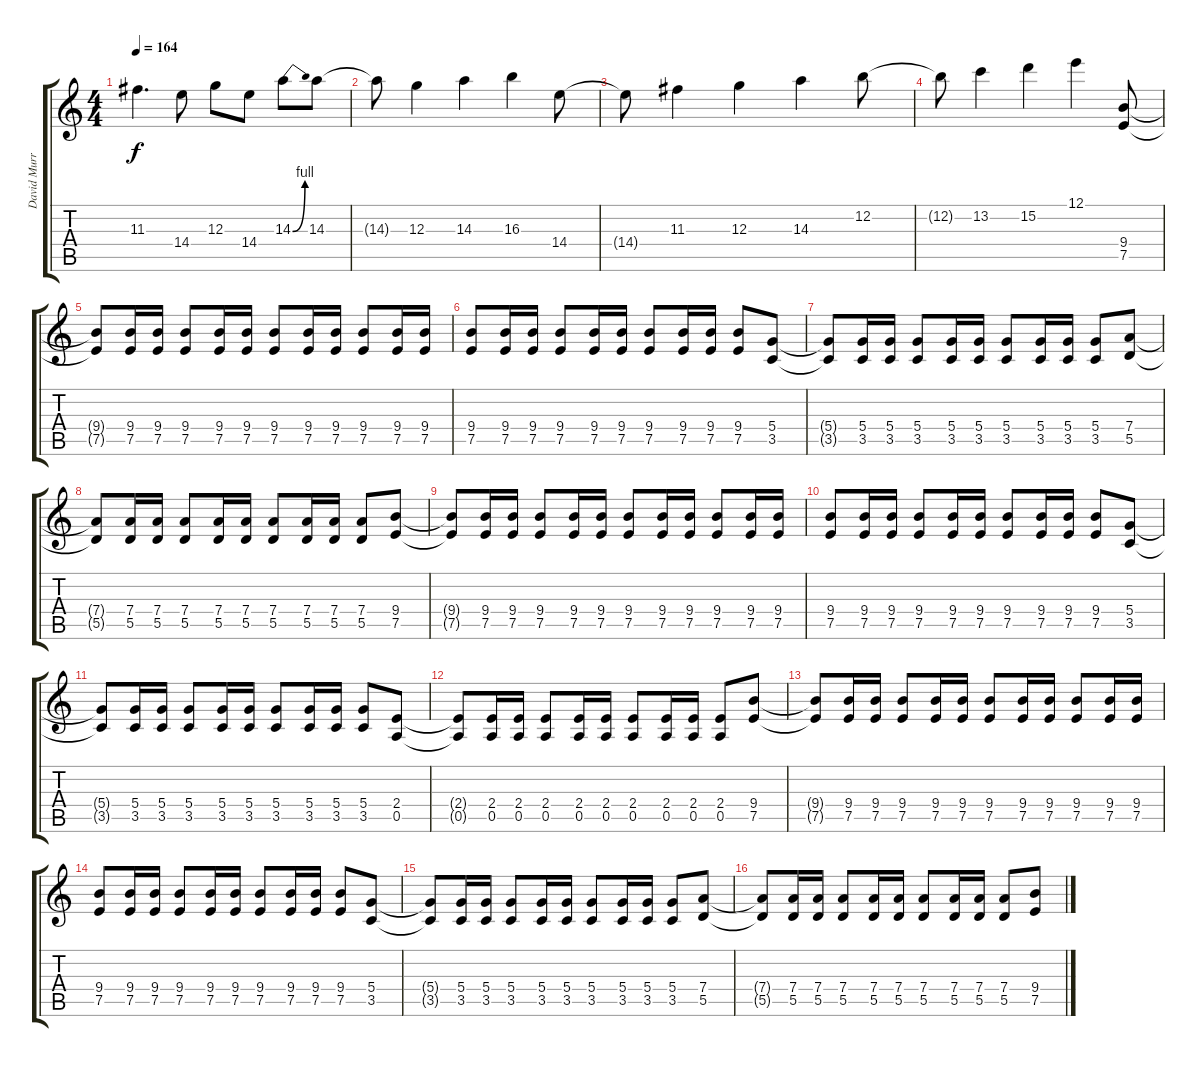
\track ("David Murray (Guitar 2)" "David Murr") {instrument distortionguitar}
\staff {score tabs}
\tuning (E4 B3 G3 D3 A2 E2) {hide}
\ts (4 4)
\tempo 164
\clef g2
\ks c
11.3{t}.4{d dy f} 14.4.8 12.3.8 14.4.8 14.3{be (bend 0 0 60 4)}.8 14.3.8 |
14.3{t}.8 12.3.4 14.3.4 16.3.4 14.4.8 |
14.4{t}.8 11.3.4 12.3.4 14.3.4 12.2.8 |
12.2{t}.8 13.2.4 15.2.4 12.1.4 (9.4 7.5).8 |
(9.4{t} 7.5{t}).8 (9.4 7.5).16 (9.4 7.5).16 (9.4 7.5).8 (9.4 7.5).16 (9.4 7.5).16 (9.4 7.5).8 (9.4 7.5).16 (9.4 7.5).16 (9.4 7.5).8 (9.4 7.5).16 (9.4 7.5).16 |
(9.4 7.5).8 (9.4 7.5).16 (9.4 7.5).16 (9.4 7.5).8 (9.4 7.5).16 (9.4 7.5).16 (9.4 7.5).8 (9.4 7.5).16 (9.4 7.5).16 (9.4 7.5).8 (5.4 3.5).8 |
(5.4{t} 3.5{t}).8 (5.4 3.5).16 (5.4 3.5).16 (5.4 3.5).8 (5.4 3.5).16 (5.4 3.5).16 (5.4 3.5).8 (5.4 3.5).16 (5.4 3.5).16 (5.4 3.5).8 (7.4 5.5).8 |
(7.4{t} 5.5{t}).8 (7.4 5.5).16 (7.4 5.5).16 (7.4 5.5).8 (7.4 5.5).16 (7.4 5.5).16 (7.4 5.5).8 (7.4 5.5).16 (7.4 5.5).16 (7.4 5.5).8 (9.4 7.5).8 |
(9.4{t} 7.5{t}).8 (9.4 7.5).16 (9.4 7.5).16 (9.4 7.5).8 (9.4 7.5).16 (9.4 7.5).16 (9.4 7.5).8 (9.4 7.5).16 (9.4 7.5).16 (9.4 7.5).8 (9.4 7.5).16 (9.4 7.5).16 |
(9.4 7.5).8 (9.4 7.5).16 (9.4 7.5).16 (9.4 7.5).8 (9.4 7.5).16 (9.4 7.5).16 (9.4 7.5).8 (9.4 7.5).16 (9.4 7.5).16 (9.4 7.5).8 (5.4 3.5).8 |
(5.4{t} 3.5{t}).8 (5.4 3.5).16 (5.4 3.5).16 (5.4 3.5).8 (5.4 3.5).16 (5.4 3.5).16 (5.4 3.5).8 (5.4 3.5).16 (5.4 3.5).16 (5.4 3.5).8 (2.4 0.5).8 |
(2.4{t} 0.5{t}).8 (2.4 0.5).16 (2.4 0.5).16 (2.4 0.5).8 (2.4 0.5).16 (2.4 0.5).16 (2.4 0.5).8 (2.4 0.5).16 (2.4 0.5).16 (2.4 0.5).8 (9.4 7.5).8 |
(9.4{t} 7.5{t}).8 (9.4 7.5).16 (9.4 7.5).16 (9.4 7.5).8 (9.4 7.5).16 (9.4 7.5).16 (9.4 7.5).8 (9.4 7.5).16 (9.4 7.5).16 (9.4 7.5).8 (9.4 7.5).16 (9.4 7.5).16 |
(9.4 7.5).8 (9.4 7.5).16 (9.4 7.5).16 (9.4 7.5).8 (9.4 7.5).16 (9.4 7.5).16 (9.4 7.5).8 (9.4 7.5).16 (9.4 7.5).16 (9.4 7.5).8 (5.4 3.5).8 |
(5.4{t} 3.5{t}).8 (5.4 3.5).16 (5.4 3.5).16 (5.4 3.5).8 (5.4 3.5).16 (5.4 3.5).16 (5.4 3.5).8 (5.4 3.5).16 (5.4 3.5).16 (5.4 3.5).8 (7.4 5.5).8 |
(7.4{t} 5.5{t}).8 (7.4 5.5).16 (7.4 5.5).16 (7.4 5.5).8 (7.4 5.5).16 (7.4 5.5).16 (7.4 5.5).8 (7.4 5.5).16 (7.4 5.5).16 (7.4 5.5).8 (9.4 7.5).8
